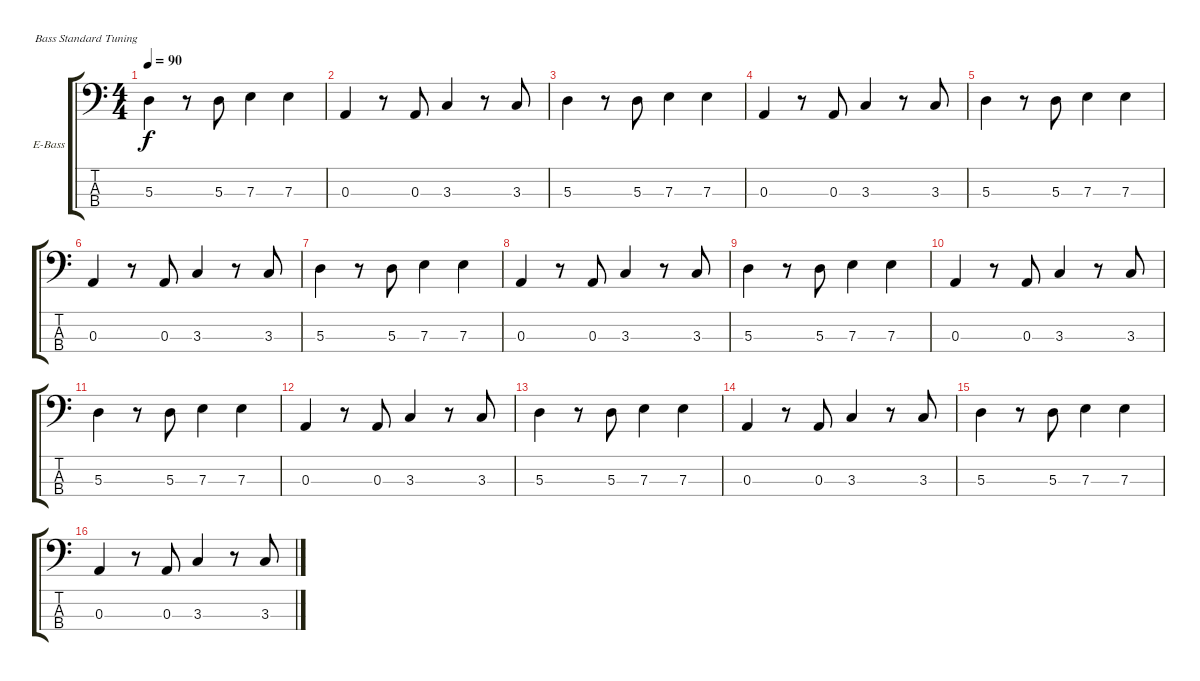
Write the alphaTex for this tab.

\bracketExtendMode groupsimilarinstruments
\firstSystemTrackNameOrientation horizontal
\otherSystemsTrackNameOrientation horizontal
\track ("Бас" "E-Bass") {instrument electricbassfinger}
\staff {score tabs}
\tuning (G2 D2 A1 E1)
\ts (4 4)
\tempo 90
\clef f4
\ks c
5.3.4{dy f} r.8 5.3.8 7.3.4 7.3.4 |
0.3.4 r.8 0.3.8 3.3.4 r.8 3.3.8 |
5.3.4 r.8 5.3.8 7.3.4 7.3.4 |
0.3.4 r.8 0.3.8 3.3.4 r.8 3.3.8 |
5.3.4 r.8 5.3.8 7.3.4 7.3.4 |
0.3.4 r.8 0.3.8 3.3.4 r.8 3.3.8 |
5.3.4 r.8 5.3.8 7.3.4 7.3.4 |
0.3.4 r.8 0.3.8 3.3.4 r.8 3.3.8 |
5.3.4 r.8 5.3.8 7.3.4 7.3.4 |
0.3.4 r.8 0.3.8 3.3.4 r.8 3.3.8 |
5.3.4 r.8 5.3.8 7.3.4 7.3.4 |
0.3.4 r.8 0.3.8 3.3.4 r.8 3.3.8 |
5.3.4 r.8 5.3.8 7.3.4 7.3.4 |
0.3.4 r.8 0.3.8 3.3.4 r.8 3.3.8 |
5.3.4 r.8 5.3.8 7.3.4 7.3.4 |
0.3.4 r.8 0.3.8 3.3.4 r.8 3.3.8
